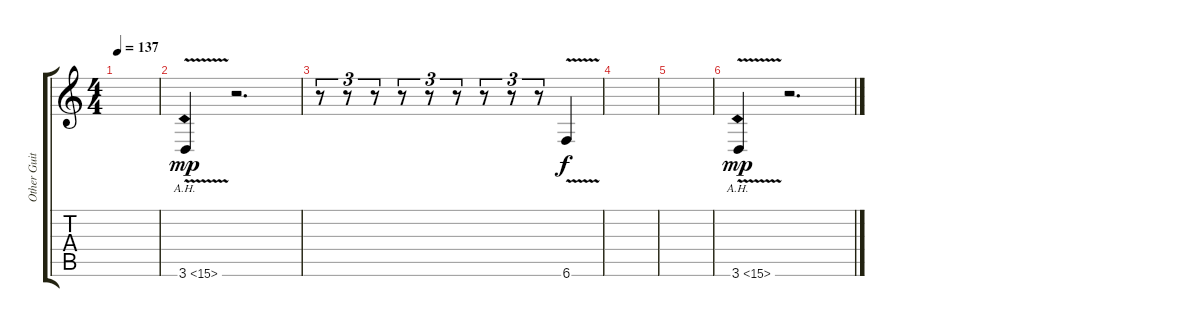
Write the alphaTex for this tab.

\track ("Other Guitar" "Other Guit") {instrument distortionguitar}
\staff {score tabs}
\tuning (Db4 Ab3 E3 B2 Gb2 B1) {hide}
\ts (4 4)
\tempo 137
\clef g2
\ks c
|
3.6{ah 12 v}.4{dy mp} r.2{d} |
r.8{tu (3 2)} r.8{tu (3 2)} r.8{tu (3 2)} r.8{tu (3 2)} r.8{tu (3 2)} r.8{tu (3 2)} r.8{tu (3 2)} r.8{tu (3 2)} r.8{tu (3 2)} 6.6{v}.4{dy f} |
|
|
3.6{ah 12 v}.4{dy mp} r.2{d}
